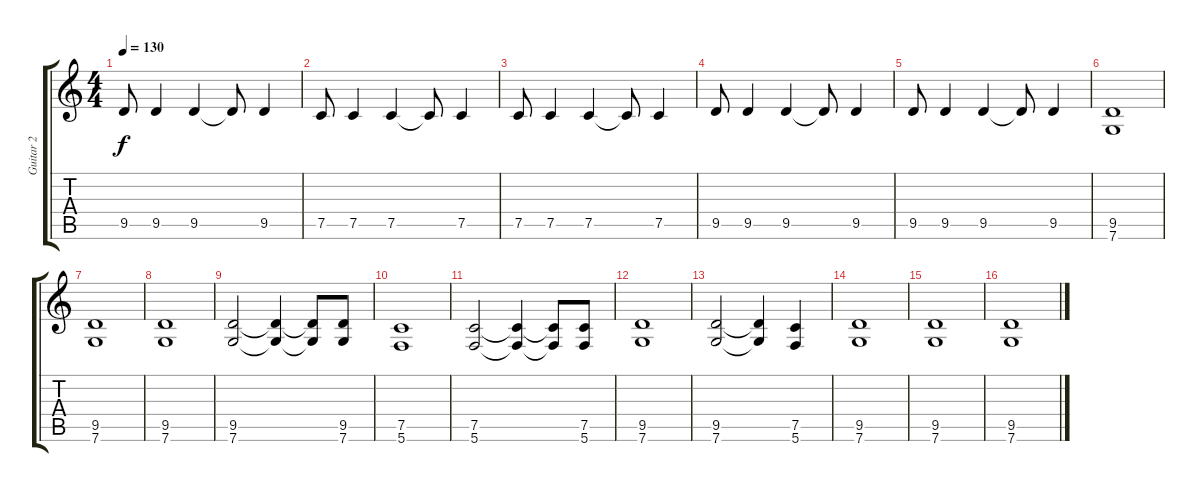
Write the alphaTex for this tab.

\track ("Guitar 2" "Guitar 2") {instrument distortionguitar}
\staff {score tabs}
\tuning (C4 G3 Eb3 Bb2 F2 C2) {hide}
\ts (4 4)
\tempo 130
\clef g2
\ks c
9.5.8{dy f} 9.5.4 9.5.4 9.5{t}.8 9.5.4 |
7.5.8 7.5.4 7.5.4 7.5{t}.8 7.5.4 |
7.5.8 7.5.4 7.5.4 7.5{t}.8 7.5.4 |
9.5.8 9.5.4 9.5.4 9.5{t}.8 9.5.4 |
9.5.8 9.5.4 9.5.4 9.5{t}.8 9.5.4 |
(9.5 7.6).1 |
(9.5 7.6).1 |
(9.5 7.6).1 |
(9.5 7.6).2 (9.5{t} 7.6{t}).4 (9.5{t} 7.6{t}).8 (9.5 7.6).8 |
(7.5 5.6).1 |
(7.5 5.6).2 (7.5{t} 5.6{t}).4 (7.5{t} 5.6{t}).8 (7.5 5.6).8 |
(9.5 7.6).1 |
(9.5 7.6).2 (9.5{t} 7.6{t}).4 (7.5 5.6).4 |
(9.5 7.6).1 |
(9.5 7.6).1 |
(9.5 7.6).1
